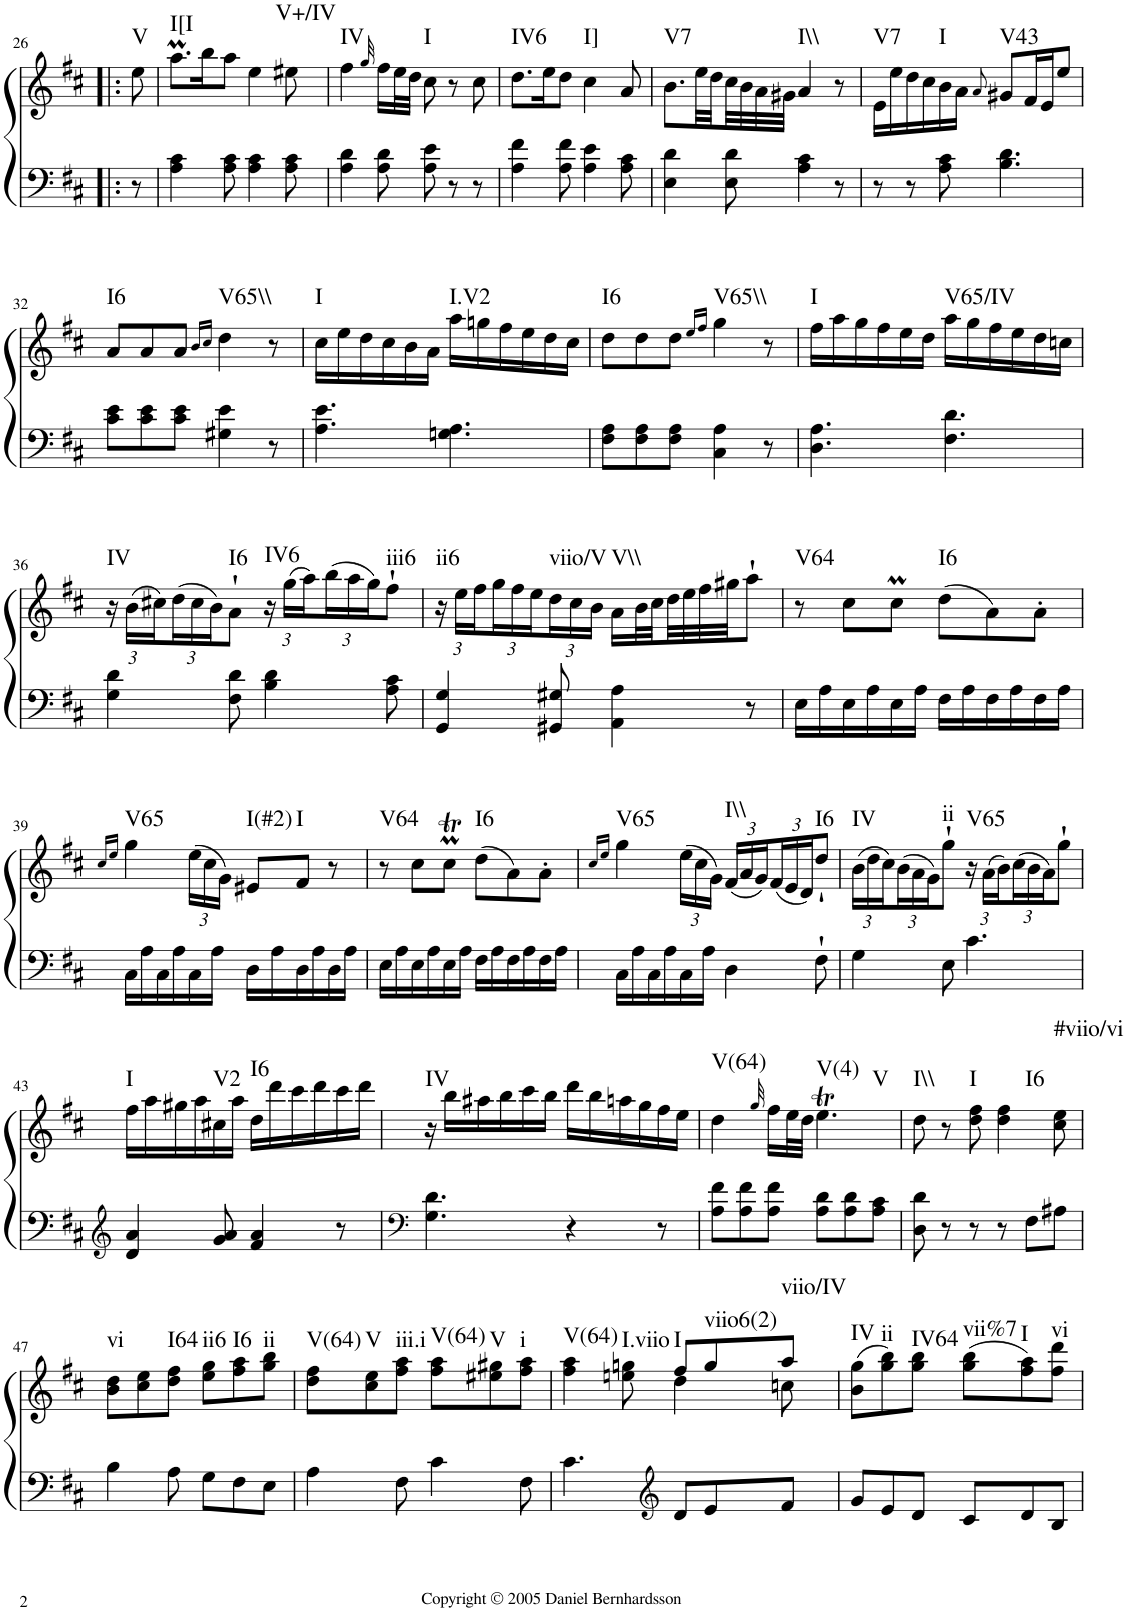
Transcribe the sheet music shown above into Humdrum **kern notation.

**kern	**kern	**harte
*part1	*part1	*part1
*staff2	*staff1	*
*I"Piano	*	*
*I'Pno.	*	*
!!LO:PB:g=z
*clefF4	*clefG2	*
*k[f#c#]	*k[f#c#]	*
*D:	*D:	*
*M6/8	*M6/8	*
=26!|:	=26!|:	=26!|:
!	!	!LO:H:kt=V
8r	8ee\	N
=27	=27	=27
!	!	!LO:H:kt=I[I
4A\ 4c#\	8.aaM\L	N
.	16bb\K	.
8A\ 8c#\	8aa\J	.
4A\ 4c#\	4ee\	.
!	!	!LO:H:kt=V+/IV
8A\ 8c#\	8ee#X\	N
=28	=28	=28
!	!	!LO:H:kt=IV
4A\ 4d\	4ff#\	N
.	32qgg/	.
8A\ 8d\	16ff#\LL	.
.	32ee\L	.
.	32dd\JJJ	.
!	!	!LO:H:kt=I
8A\ 8e\	8cc#\	N
8r	8r	.
8r	8cc#\	.
=29	=29	=29
!	!	!LO:H:kt=IV6
4A\ 4f#\	8.dd\L	N
.	16ee\K	.
8A\ 8f#\	8dd\J	.
!	!	!LO:H:kt=I]
4A\ 4e\	4cc#\	N
8A\ 8c#\	8a/	.
=30	=30	=30
!	!	!LO:H:kt=V7
4E\ 4d\	8.b\L	N
.	32ee\LL	.
.	32dd\	.
8E\ 8d\	32cc#\	.
.	32b\	.
.	32a\	.
.	32g#X\JJJ	.
!	!	!LO:H:kt=I\\
4A\ 4c#\	4a/	N
8r	8r	.
=31	=31	=31
!	!	!LO:H:kt=V7
8r	16e\LL	N
.	16ee\	.
8r	16dd\	.
.	16cc#\	.
!	!	!LO:H:kt=I
8A\ 8c#\	16b\	N
.	16a\JJ	.
.	8qa/	.
!	!	!LO:H:kt=V43
4.B\ 4.d\	8g#X/L	N
.	16f#/L	.
.	16e/J	.
.	8ee/J	.
!!LO:LB:g=z
=32	=32	=32
!	!	!LO:H:kt=I6
8c#\ 8e\L	8a/L	N
8c#\ 8e\	8a/	.
8c#\ 8e\J	8a/J	.
.	16qb/LL	.
.	16qcc#/JJ	.
!	!	!LO:H:kt=V65\\
4G#X\ 4e\	4dd\	N
8r	8r	.
=33	=33	=33
!	!	!LO:H:kt=I
4.A\ 4.e\	16cc#\LL	N
.	16ee\	.
.	16dd\	.
.	16cc#\	.
.	16b\	.
.	16a\JJ	.
!	!	!LO:H:kt=I.V2
4.Gn\ 4.A\	16aa\LL	N
.	16ggn\	.
.	16ff#\	.
.	16ee\	.
.	16dd\	.
.	16cc#\JJ	.
=34	=34	=34
!	!	!LO:H:kt=I6
8F#\ 8A\L	8dd\L	N
8F#\ 8A\	8dd\	.
8F#\ 8A\J	8dd\J	.
.	16qee/LL	.
.	16qff#/JJ	.
!	!	!LO:H:kt=V65\\
4C#\ 4A\	4gg\	N
8r	8r	.
=35	=35	=35
!	!	!LO:H:kt=I
4.D\ 4.A\	16ff#\LL	N
.	16aa\	.
.	16gg\	.
.	16ff#\	.
.	16ee\	.
.	16dd\JJ	.
!	!	!LO:H:kt=V65/IV
4.F#\ 4.d\	16aa\LL	N
.	16gg\	.
.	16ff#\	.
.	16ee\	.
.	16dd\	.
.	16ccn\JJ	.
!!LO:LB:g=z
=36	=36	=36
*	*Xbrackettup	*
!	!	!LO:H:kt=IV
4G\ 4d\	24r	N
.	(24b\LL	.
.	24cc#X\)	.
.	(24dd\	.
.	24cc#\	.
.	24b\J)	.
!	!	!LO:H:kt=I6
8F#\ 8d\	8a`\J	N
!	!	!LO:H:kt=IV6
4B\ 4d\	24r	N
.	(24gg\LL	.
.	24aa\)	.
.	(24bb\	.
.	24aa\	.
.	24gg\J)	.
!	!	!LO:H:kt=iii6
8A\ 8c#\	8ff#`\J	N
=37	=37	=37
!	!	!LO:H:kt=ii6
4GG/ 4G/	24r	N
.	24ee\LL	.
.	24ff#\	.
.	24gg\	.
.	24ff#\	.
.	24ee\	.
!	!	!LO:H:kt=viio/V
8GG#X/ 8G#X/	24dd\	N
.	24cc#\	.
.	24b\JJ	.
!	!	!LO:H:kt=V\\
4AA\ 4A\	16a\LL	N
.	32b\L	.
.	32cc#\	.
.	32dd\	.
.	32ee\	.
.	32ff#\	.
.	32gg#X\JJ	.
8r	8aa`\J	.
=38	=38	=38
!	!	!LO:H:kt=V64
16E\LL	8r	N
16A\	.	.
16E\	8cc#\L	.
16A\	.	.
16E\	8cc#m\J	.
16A\JJ	.	.
!	!	!LO:H:kt=I6
16F#\LL	(8dd\L	N
16A\	.	.
16F#\	8a\)	.
16A\	.	.
16F#\	8a'\J	.
16A\JJ	.	.
!!LO:LB:g=z
=39	=39	=39
.	16qcc#/LL	.
.	16qee/JJ	.
!	!	!LO:H:kt=V65
16C#\LL	4gg\	N
16A\	.	.
16C#\	.	.
16A\	.	.
16C#\	(24ee\LL	.
.	24cc#\	.
16A\JJ	.	.
.	24g\JJ)	.
!	!	!LO:H:kt=I(#2)
16D\LL	8e#X/L	N
16A\	.	.
!	!	!LO:H:kt=I
16D\	8f#/J	N
16A\	.	.
16D\	8r	.
16A\JJ	.	.
=40	=40	=40
!	!	!LO:H:kt=V64
16E\LL	8r	N
16A\	.	.
16E\	8cc#\L	.
16A\	.	.
16E\	8cc#mt\J	.
16A\JJ	.	.
!	!	!LO:H:kt=I6
16F#\LL	(8dd\L	N
16A\	.	.
16F#\	8a\)	.
16A\	.	.
16F#\	8a'\J	.
16A\JJ	.	.
=41	=41	=41
.	16qcc#/LL	.
.	16qee/JJ	.
!	!	!LO:H:kt=V65
16C#\LL	4gg\	N
16A\	.	.
16C#\	.	.
16A\	.	.
16C#\	(24ee\LL	.
.	24cc#\	.
16A\JJ	.	.
.	24g\JJ)	.
!	!	!LO:H:kt=I\\
4D\	(24f#/LL	N
.	24a/	.
.	24g/)	.
.	(24f#/	.
.	24e/	.
.	24d/J)	.
!	!	!LO:H:kt=I6
8F#`\	8dd`/J	N
=42	=42	=42
!	!	!LO:H:kt=IV
4G\	(24b\LL	N
.	24dd\	.
.	24cc#\)	.
.	(24b\	.
.	24a\	.
.	24g\J)	.
!	!	!LO:H:kt=ii
8E\	8gg`\J	N
!	!	!LO:H:kt=V65
4.c#\	24r	N
.	(24a\LL	.
.	24b\)	.
.	(24cc#\	.
.	24b\	.
.	24a\J)	.
.	8gg`\J	.
!!LO:LB:g=z
=43	=43	=43
*clefG2	*	*
!	!	!LO:H:kt=I
4d/ 4a/	16ff#\LL	N
.	16aa\	.
.	16gg#X\	.
.	16aa\	.
!	!	!LO:H:kt=V2
8g/ 8a/	16cc#X\	N
.	16aa\JJ	.
!	!	!LO:H:kt=I6
4f#/ 4a/	16dd\LL	N
.	16ddd\	.
.	16ccc#\	.
.	16ddd\	.
8r	16ccc#\	.
.	16ddd\JJ	.
=44	=44	=44
*clefF4	*	*
!	!	!LO:H:kt=IV
4.G\ 4.d\	16r	N
.	16bb\LL	.
.	16aa#X\	.
.	16bb\	.
.	16ccc#\	.
.	16bb\JJ	.
4r	16ddd\LL	.
.	16bb\	.
.	16aan\	.
.	16gg\	.
8r	16ff#\	.
.	16ee\JJ	.
=45	=45	=45
!	!	!LO:H:kt=V(64)
8A\ 8f#\L	4dd\	N
8A\ 8f#\	.	.
.	32qgg/	.
8A\ 8f#\J	16ff#\LL	.
.	32ee\L	.
.	32dd\JJJ	.
!	!	!LO:H:n=1:kt=V(4)
!	!	!LO:H:n=2:kt=V
8A\ 8d\L	4.eeT\	N N
8A\ 8d\	.	.
8A\ 8c#\J	.	.
=46	=46	=46
!	!	!LO:H:kt=I\\
8D\ 8d\	8dd\	N
8r	8r	.
!	!	!LO:H:kt=I
8r	8dd\ 8ff#\	N
!	!	!LO:H:kt=I6
8r	4dd\ 4ff#\	N
8F#\L	.	.
!	!	!LO:H:kt=#viio/vi
8A#X\J	8cc#\ 8ee\	N
!!LO:LB:g=z
=47	=47	=47
!	!	!LO:H:kt=vi
4B\	8b\ 8dd\L	N
.	8cc#\ 8ee\	.
!	!	!LO:H:kt=I64
8A\	8dd\ 8ff#\J	N
!	!	!LO:H:kt=ii6
8G\L	8ee\ 8gg\L	N
!	!	!LO:H:kt=I6
8F#\	8ff#\ 8aa\	N
!	!	!LO:H:kt=ii
8E\J	8gg\ 8bb\J	N
=48	=48	=48
!	!	!LO:H:kt=V(64)
4A\	8dd\ 8ff#\L	N
!	!	!LO:H:kt=V
.	8cc#\ 8ee\	N
!	!	!LO:H:kt=iii.i
8F#\	8ff#\ 8aa\J	N
!	!	!LO:H:kt=V(64)
4c#\	8ff#\ 8aa\L	N
!	!	!LO:H:kt=V
.	8ee#X\ 8gg#X\	N
!	!	!LO:H:kt=i
8F#\	8ff#\ 8aa\J	N
=49	=49	=49
*	*^	*
!	!	!	!LO:H:kt=V(64)
4.c#\	4ff#\ 4aa\	4.ryy	N
!	!	!	!LO:H:kt=I.viio
.	8een\ 8ggn\	.	N
*clefG2	*	*	*
!	!	!	!LO:H:kt=I
8d/L	8ff#/L	4dd\	N
!	!	!	!LO:H:kt=viio6(2)
8e/	8gg/	.	N
!	!	!	!LO:H:kt=viio/IV
8f#/J	8aa/J	8ccn\	N
=50	=50	=50	=50
!	!	!	!LO:H:kt=IV
*	*v	*v	*
8g/L	(8b\ 8gg\L	N
!	!	!LO:H:kt=ii
8e/	8gg\ 8bb\)	N
!	!	!LO:H:kt=IV64
8d/J	8gg\ 8bb\J	N
!	!	!LO:H:kt=vii%7
8c#/L	(8gg\ 8bb\L	N
!	!	!LO:H:kt=I
8d/	8ff#\ 8aa\)	N
!	!	!LO:H:kt=vi
8B/J	8ff#\ 8ddd\J	N
=	=	=
*-	*-	*-
